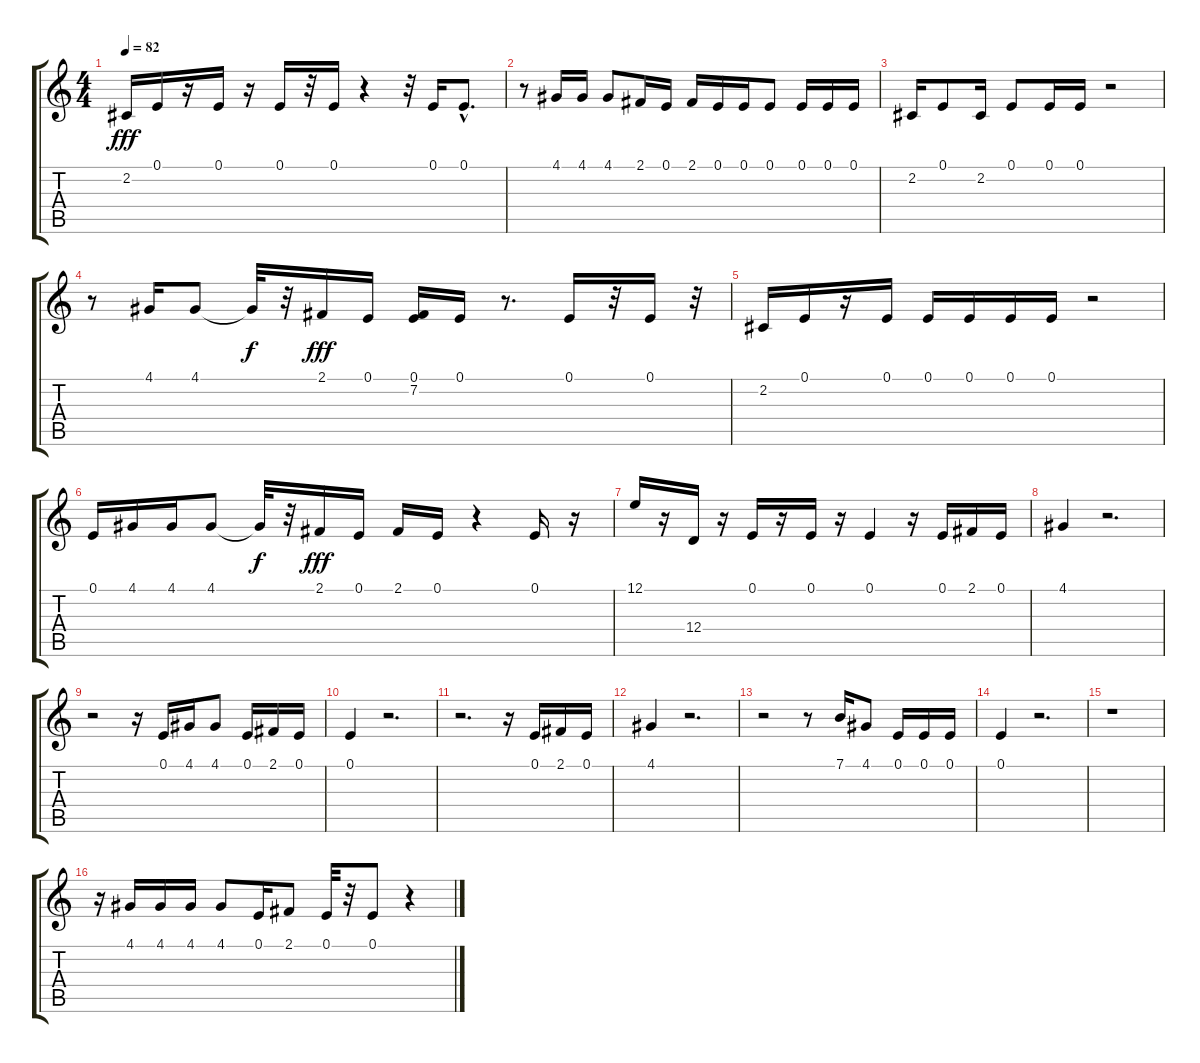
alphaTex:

\track "" {instrument lead4chiff}
\staff {score tabs}
\tuning (E4 B3 G3 D3 A2 E2) {hide}
\ts (4 4)
\tempo 82
\clef g2
\ks c
2.2.16{dy fff} 0.1.16 r.16 0.1.16 r.16 0.1.16 r.32 0.1.16 r.4 r.32 0.1.16 0.1{hac}.8{d} |
r.8 4.1.16 4.1.16 4.1.8 2.1.16 0.1.16 2.1.16 0.1.16 0.1.16 0.1.8 0.1.16 0.1.16 0.1.16 |
2.2.16 0.1.8 2.2.16 0.1.8 0.1.16 0.1.16 r.2 |
r.8 4.1.16 4.1.8 4.1{t}.32{dy f} r.32 2.1.16{dy fff} 0.1.16 (0.1 7.2).16 0.1.16 r.8{d} 0.1.16 r.32 0.1.16 r.32 |
2.2.16 0.1.16 r.16 0.1.16 0.1.16 0.1.16 0.1.16 0.1.16 r.2 |
0.1.16 4.1.16 4.1.16 4.1.8 4.1{t}.32{dy f} r.32 2.1.16{dy fff} 0.1.16 2.1.16 0.1.16 r.4 0.1.16 r.16 |
12.1.16 r.16 12.4.16 r.16 0.1.16 r.16 0.1.16 r.16 0.1.4 r.16 0.1.16 2.1.16 0.1.16 |
4.1.4 r.2{d} |
r.2 r.16 0.1.16 4.1.16 4.1.8 0.1.16 2.1.16 0.1.16 |
0.1.4 r.2{d} |
r.2{d} r.16 0.1.16 2.1.16 0.1.16 |
4.1.4 r.2{d} |
r.2 r.8 7.1.16 4.1.8 0.1.16 0.1.16 0.1.16 |
0.1.4 r.2{d} |
r.1 |
r.16 4.1.16 4.1.16 4.1.16 4.1.8 0.1.16 2.1.8 0.1.32 r.32 0.1.8 r.4
